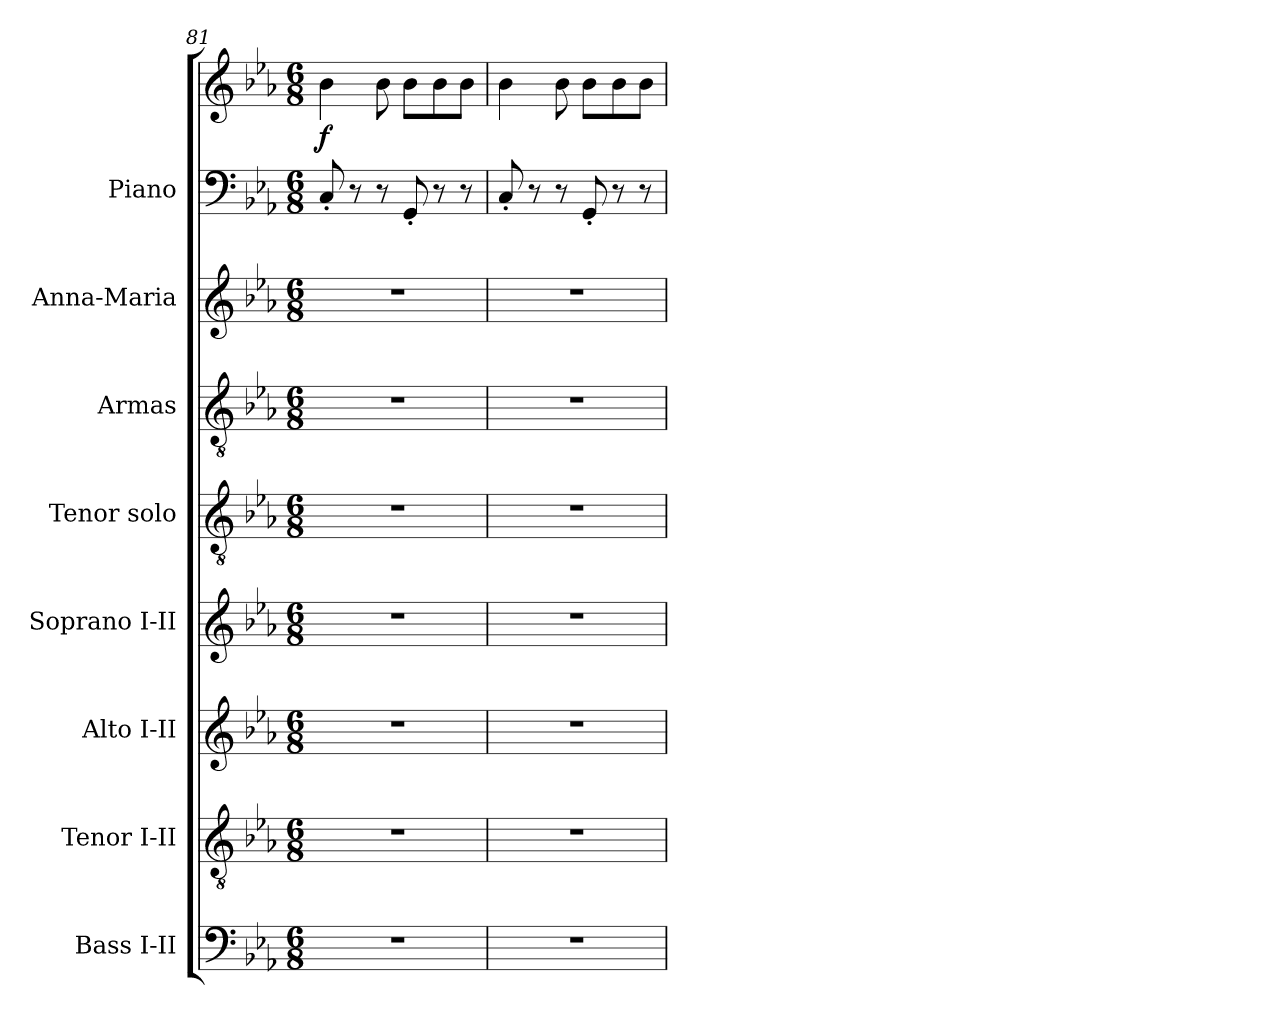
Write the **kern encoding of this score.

**kern	**kern	**kern	**kern	**kern	**kern	**kern	**kern	**kern	**dynam
*part8	*part7	*part6	*part5	*part4	*part3	*part2	*part1	*part1	*part1
*staff9	*staff8	*staff7	*staff6	*staff5	*staff4	*staff3	*staff2	*staff1	*staff1/2
*I"Bass I-II	*I"Tenor I-II	*I"Alto I-II	*I"Soprano I-II	*I"Tenor solo	*I"Armas	*I"Anna-Maria	*I"Piano	*	*
*I'B.	*I'T.	*I'A.	*I'S.	*I'T. Solo	*I'Armas	*I'A-M	*I'Pno.	*	*
!!LO:LB:g=z
*clefF4	*clefGv2	*clefG2	*clefG2	*clefGv2	*clefGv2	*clefG2	*clefF4	*clefG2	*
*	*ITrd7c12	*	*	*ITrd7c12	*ITrd7c12	*	*	*	*
*k[b-e-a-]	*k[b-e-a-]	*k[b-e-a-]	*k[b-e-a-]	*k[b-e-a-]	*k[b-e-a-]	*k[b-e-a-]	*k[b-e-a-]	*k[b-e-a-]	*
*E-:	*E-:	*E-:	*E-:	*E-:	*E-:	*E-:	*E-:	*E-:	*
*M6/8	*M6/8	*M6/8	*M6/8	*M6/8	*M6/8	*M6/8	*M6/8	*M6/8	*
*MM198	*MM198	*MM198	*MM198	*MM198	*MM198	*MM198	*MM198	*MM198	*
=81	=81	=81	=81	=81	=81	=81	=81	=81	=81
!LO:N:vis=1	!LO:N:vis=1	!LO:N:vis=1	!LO:N:vis=1	!LO:N:vis=1	!LO:N:vis=1	!LO:N:vis=1	!	!	!
2.r	2.r	2.r	2.r	2.r	2.r	2.r	8C'i/	4b-i\	f
.	.	.	.	.	.	.	8r	.	.
.	.	.	.	.	.	.	8r	8b-i\	.
.	.	.	.	.	.	.	8GG'i/	8b-i\L	.
.	.	.	.	.	.	.	8r	8b-i\	.
.	.	.	.	.	.	.	8r	8b-i\J	.
=82	=82	=82	=82	=82	=82	=82	=82	=82	=82
!LO:N:vis=1	!LO:N:vis=1	!LO:N:vis=1	!LO:N:vis=1	!LO:N:vis=1	!LO:N:vis=1	!LO:N:vis=1	!	!	!
2.r	2.r	2.r	2.r	2.r	2.r	2.r	8C'i/	4b-i\	.
.	.	.	.	.	.	.	8r	.	.
.	.	.	.	.	.	.	8r	8b-i\	.
.	.	.	.	.	.	.	8GG'i/	8b-i\L	.
.	.	.	.	.	.	.	8r	8b-i\	.
.	.	.	.	.	.	.	8r	8b-i\J	.
=	=	=	=	=	=	=	=	=	=
*-	*-	*-	*-	*-	*-	*-	*-	*-	*-
